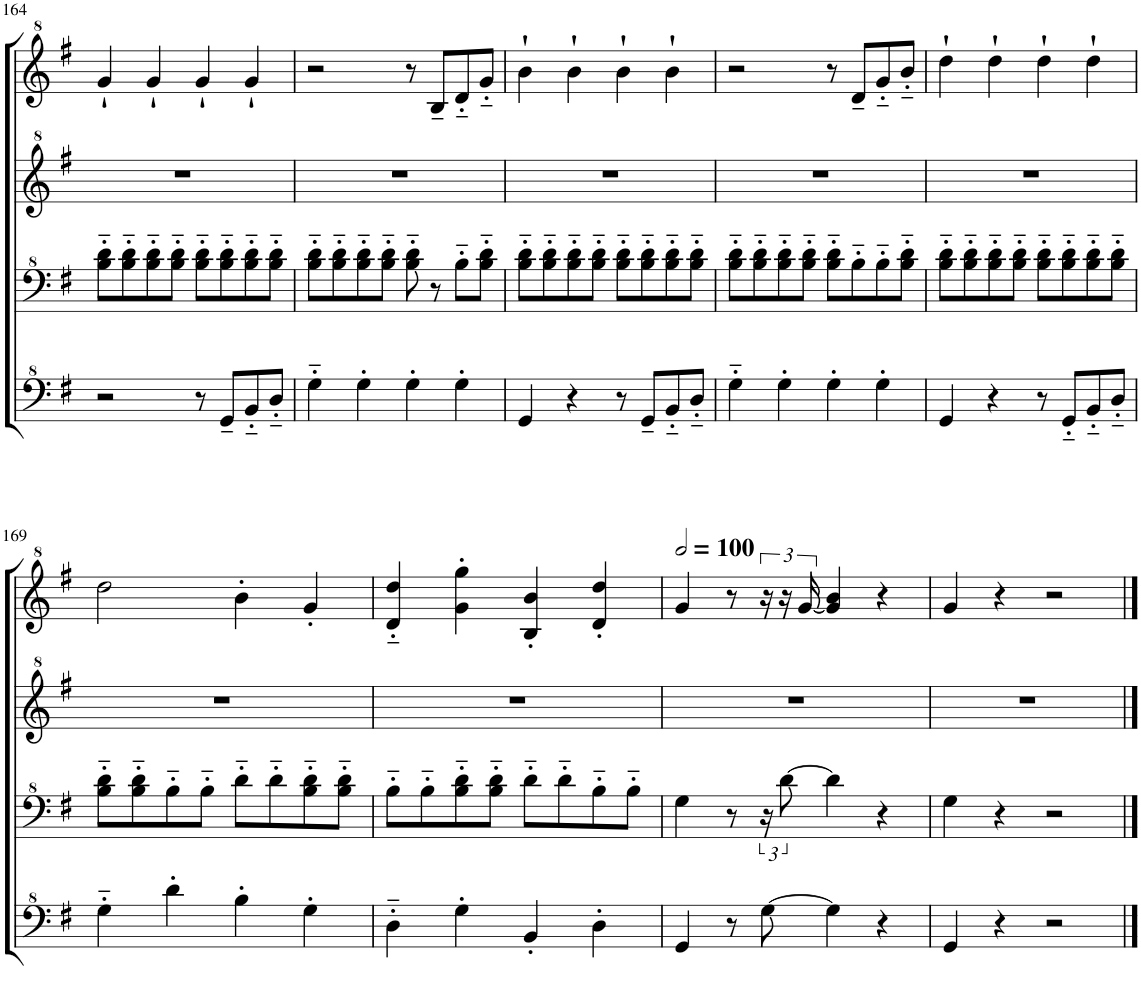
**kern	**kern	**kern	**kern
*part1	*part1	*part1	*part1
*staff4	*staff3	*staff2	*staff1
*I"Model III	*	*	*
!!LO:PB:g=z
*clefF^4	*clefF^4	*clefG^2	*clefG^2
*k[f#]	*k[f#]	*k[f#]	*k[f#]
*M2/2	*M2/2	*M2/2	*M2/2
*met(c|)	*met(c|)	*met(c|)	*met(c|)
=164	=164	=164	=164
2r	8b\'~ 8dd\'~L	1r	4gg`/
.	8b\'~ 8dd\'~	.	.
.	8b\'~ 8dd\'~	.	4gg`/
.	8b\'~ 8dd\'~J	.	.
8r	8b\'~ 8dd\'~L	.	4gg`/
8G~/L	8b\'~ 8dd\'~	.	.
8B'~/	8b\'~ 8dd\'~	.	4gg`/
8d'~/J	8b\'~ 8dd\'~J	.	.
=165	=165	=165	=165
4g'~\	8b\'~ 8dd\'~L	1r	2r
.	8b\'~ 8dd\'~	.	.
4g'\	8b\'~ 8dd\'~	.	.
.	8b\'~ 8dd\'~J	.	.
4g'\	8b\'~ 8dd\'~	.	8r
.	8r	.	8b~/L
4g'\	8b'~\L	.	8dd'~/
.	8b\'~ 8dd\'~J	.	8gg'~/J
=166	=166	=166	=166
4G/	8b\'~ 8dd\'~L	1r	4bb`\
.	8b\'~ 8dd\'~	.	.
4r	8b\'~ 8dd\'~	.	4bb`\
.	8b\'~ 8dd\'~J	.	.
8r	8b\'~ 8dd\'~L	.	4bb`\
8G~/L	8b\'~ 8dd\'~	.	.
8B'~/	8b\'~ 8dd\'~	.	4bb`\
8d'~/J	8b\'~ 8dd\'~J	.	.
=167	=167	=167	=167
4g'~\	8b\'~ 8dd\'~L	1r	2r
.	8b\'~ 8dd\'~	.	.
4g'\	8b\'~ 8dd\'~	.	.
.	8b\'~ 8dd\'~J	.	.
4g'\	8b\'~ 8dd\'~L	.	8r
.	8b'~\	.	8dd~/L
4g'\	8b'~\	.	8gg'~/
.	8b\'~ 8dd\'~J	.	8bb'~/J
=168	=168	=168	=168
4G/	8b\'~ 8dd\'~L	1r	4ddd`\
.	8b\'~ 8dd\'~	.	.
4r	8b\'~ 8dd\'~	.	4ddd`\
.	8b\'~ 8dd\'~J	.	.
8r	8b\'~ 8dd\'~L	.	4ddd`\
8G'~/L	8b\'~ 8dd\'~	.	.
8B'~/	8b\'~ 8dd\'~	.	4ddd`\
8d'~/J	8b\'~ 8dd\'~J	.	.
!!LO:LB:g=z
=169	=169	=169	=169
4g'~\	8b\'~ 8dd\'~L	1r	2ddd\
.	8b\'~ 8dd\'~	.	.
4dd'\	8b'~\	.	.
.	8b'~\J	.	.
4b'\	8dd'~\L	.	4bb'\
.	8dd'~\	.	.
4g'\	8b\'~ 8dd\'~	.	4gg'/
.	8b\'~ 8dd\'~J	.	.
=170	=170	=170	=170
4d'~\	8b'~\L	1r	4dd/'~ 4ddd/'~
.	8b'~\	.	.
4g'\	8b\'~ 8dd\'~	.	4gg\' 4ggg\'
.	8b\'~ 8dd\'~J	.	.
4B'/	8dd'~\L	.	4b/' 4bb/'
.	8dd'~\	.	.
4d'\	8b'~\	.	4dd/' 4ddd/'
.	8b'~\J	.	.
=171	=171	=171	=171
*	*	*	*MM200
4G/	4g\	1r	4gg/
8r	8r	.	8r
[8g\	24r	.	24r
.	[12dd\	.	24r
.	.	.	[24gg/
4g\]	4dd\]	.	4gg/] 4bb/
4r	4r	.	4r
=172	=172	=172	=172
4G/	4g\	1r	4gg/
4r	4r	.	4r
2r	2r	.	2r
==	==	==	==
*-	*-	*-	*-
